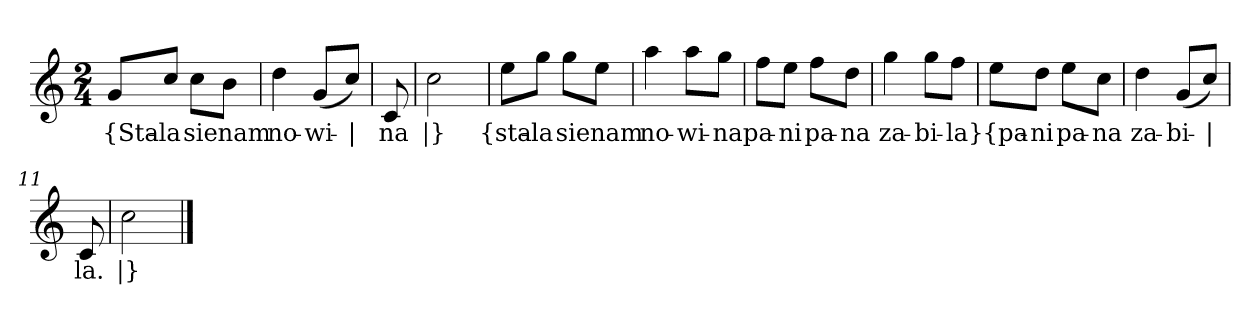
**kern	**text
*part1	*part1
*staff1	*staff1
*clefG2	*
*k[]	*
*C:	*
*M2/4	*
=	=
8g/L	{Sta-
8cc/J	-la
8cc\L	sie
8b\J	nam
=2	=2
4dd	no-
(8g/L	-wi-
8cc/J)	|
=3y	=3y
8c	-na
=4	=4
2cc	|}
=5y	=5y
8ee\L	{sta-
8gg\J	-la
8gg\L	sie
8ee\J	nam
=6	=6
4aa	no-
8aa\L	-wi-
8gg\J	-na
=7	=7
8ff\L	pa-
8ee\J	-ni
8ff\L	pa-
8dd\J	-na
=8	=8
4gg	za-
8gg\L	-bi-
8ff\J	-la}
=9y	=9y
8ee\L	{pa-
8dd\J	-ni
8ee\L	pa-
8cc\J	-na
=10	=10
4dd	za-
(8g/L	-bi-
8cc/J)	|
=11y	=11y
8c	-la.
=12	=12
2cc	|}
==	==
*-	*-
